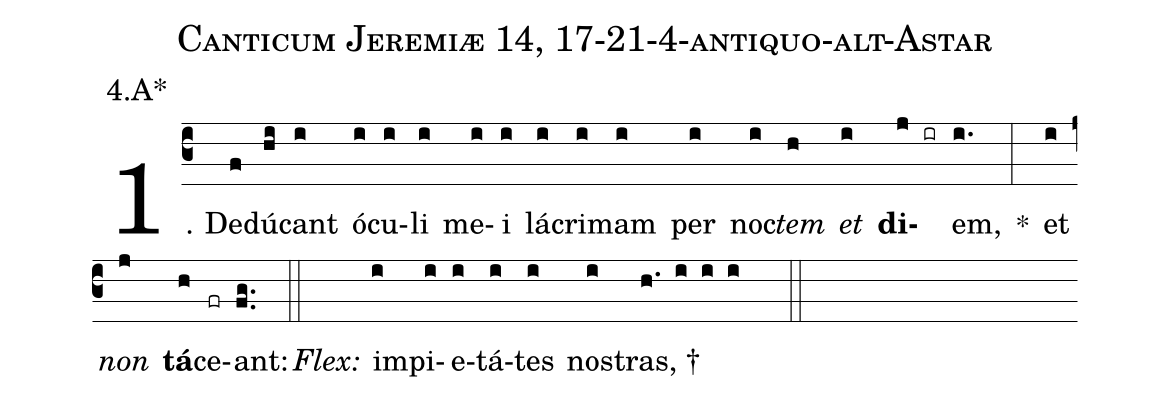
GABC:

name: Canticum Jeremiæ 14, 17-21-4-antiquo-alt-Astar;
annotation: 4.A*;
%%
(c3)1. De(f)dú(hi)cant(i) ó(i)cu(i)li(i) me(i)i(i) lá(i)cri(i)mam(i) per(i) noc(i)<i>tem</i>(h) <i>et</i>(i) <b>di</b>(j ir)em,(i.) *(:) et(i) <i>non</i>(j) <b>tá</b>(h)ce(fr)ant:(fg..) (::)
<i>Flex:</i>()  im(i)pi(i)e(i)tá(i)tes(i) nos(i)tras, †(h. i i i  ::)
